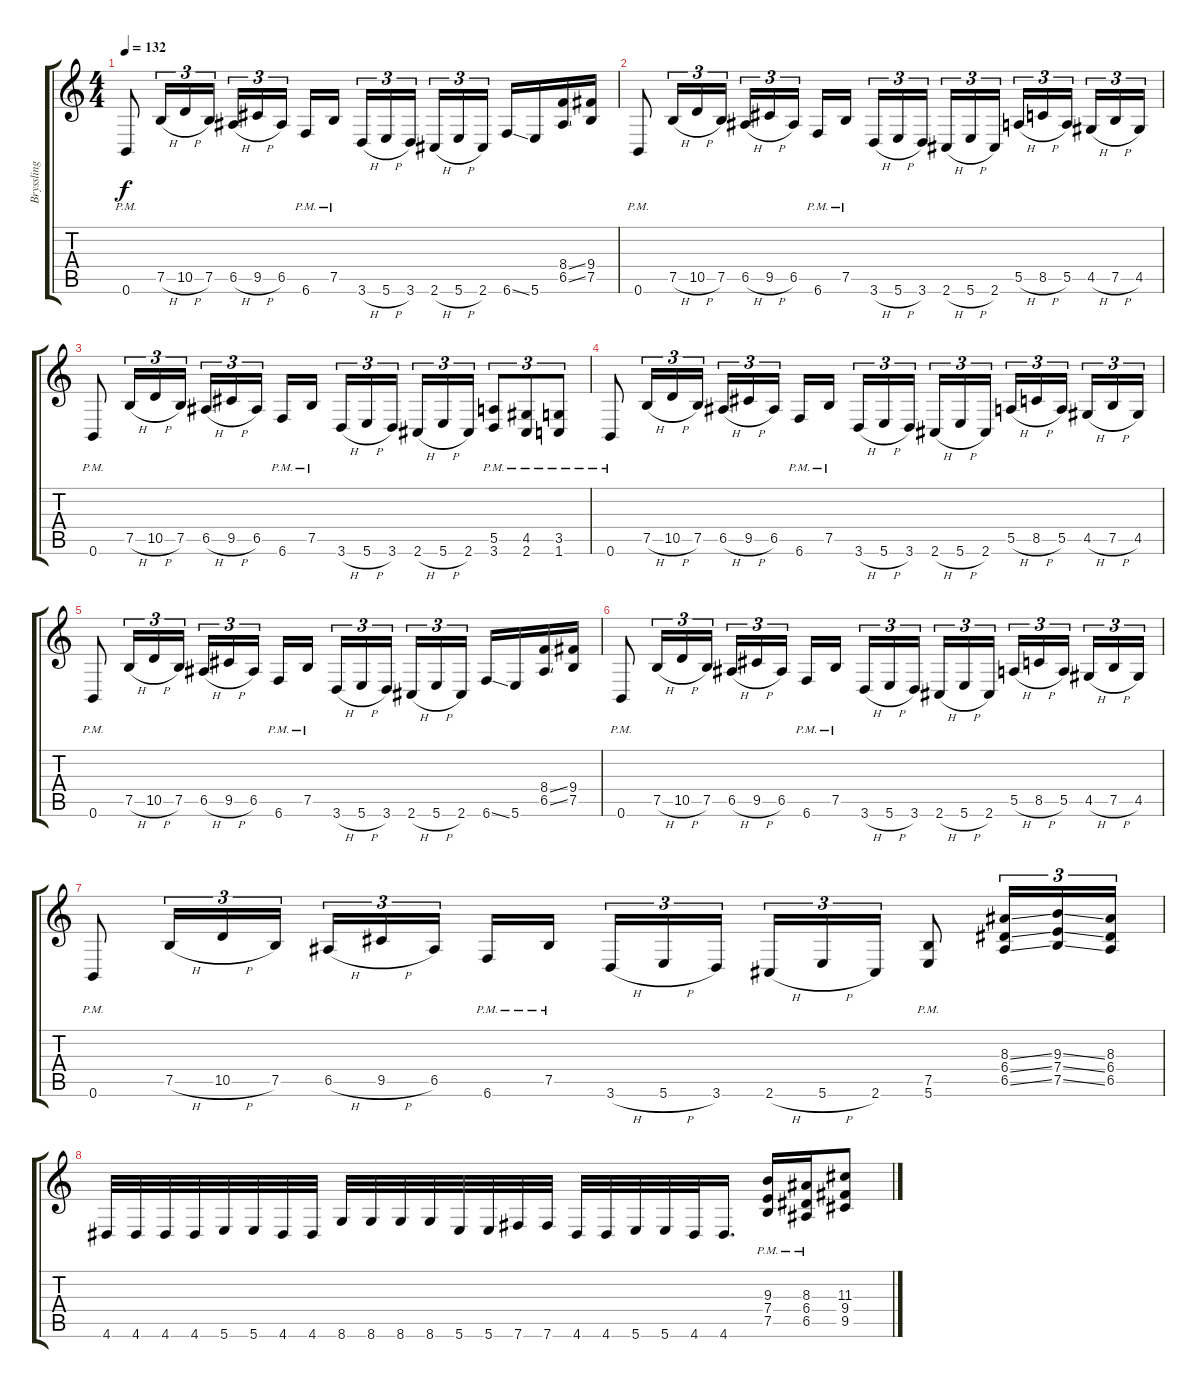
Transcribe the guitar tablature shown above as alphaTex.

\track ("Bryssling" "Bryssling") {instrument distortionguitar}
\staff {score tabs}
\tuning (B3 Gb3 D3 A2 E2 B1) {hide}
\ts (4 4)
\tempo 132
\clef g2
\ks c
0.6{pm}.8{dy f} 7.5{h}.16{tu (3 2)} 10.5{h}.16{tu (3 2)} 7.5.16{tu (3 2)} 6.5{h}.16{tu (3 2)} 9.5{h}.16{tu (3 2)} 6.5.16{tu (3 2) beam splitsecondary} 6.6{pm}.16 7.5{pm}.16 3.6{h}.16{tu (3 2)} 5.6{h}.16{tu (3 2)} 3.6.16{tu (3 2) beam splitsecondary} 2.6{h}.16{tu (3 2)} 5.6{h}.16{tu (3 2)} 2.6.16{tu (3 2)} 6.6{ss}.16 5.6.16 (8.4{ss} 6.5{ss}).16 (9.4 7.5).16 |
0.6{pm}.8 7.5{h}.16{tu (3 2)} 10.5{h}.16{tu (3 2)} 7.5.16{tu (3 2)} 6.5{h}.16{tu (3 2)} 9.5{h}.16{tu (3 2)} 6.5.16{tu (3 2) beam splitsecondary} 6.6{pm}.16 7.5{pm}.16 3.6{h}.16{tu (3 2)} 5.6{h}.16{tu (3 2)} 3.6.16{tu (3 2) beam splitsecondary} 2.6{h}.16{tu (3 2)} 5.6{h}.16{tu (3 2)} 2.6.16{tu (3 2)} 5.5{h}.16{tu (3 2)} 8.5{h}.16{tu (3 2)} 5.5.16{tu (3 2) beam splitsecondary} 4.5{h}.16{tu (3 2)} 7.5{h}.16{tu (3 2)} 4.5.16{tu (3 2)} |
0.6{pm}.8 7.5{h}.16{tu (3 2)} 10.5{h}.16{tu (3 2)} 7.5.16{tu (3 2)} 6.5{h}.16{tu (3 2)} 9.5{h}.16{tu (3 2)} 6.5.16{tu (3 2) beam splitsecondary} 6.6{pm}.16 7.5{pm}.16 3.6{h}.16{tu (3 2)} 5.6{h}.16{tu (3 2)} 3.6.16{tu (3 2) beam splitsecondary} 2.6{h}.16{tu (3 2)} 5.6{h}.16{tu (3 2)} 2.6.16{tu (3 2)} (5.5{pm} 3.6{pm}).8{tu (3 2)} (4.5{pm} 2.6{pm}).8{tu (3 2)} (3.5{pm} 1.6{pm}).8{tu (3 2)} |
0.6{pm}.8 7.5{h}.16{tu (3 2)} 10.5{h}.16{tu (3 2)} 7.5.16{tu (3 2)} 6.5{h}.16{tu (3 2)} 9.5{h}.16{tu (3 2)} 6.5.16{tu (3 2) beam splitsecondary} 6.6{pm}.16 7.5{pm}.16 3.6{h}.16{tu (3 2)} 5.6{h}.16{tu (3 2)} 3.6.16{tu (3 2) beam splitsecondary} 2.6{h}.16{tu (3 2)} 5.6{h}.16{tu (3 2)} 2.6.16{tu (3 2)} 5.5{h}.16{tu (3 2)} 8.5{h}.16{tu (3 2)} 5.5.16{tu (3 2) beam splitsecondary} 4.5{h}.16{tu (3 2)} 7.5{h}.16{tu (3 2)} 4.5.16{tu (3 2)} |
0.6{pm}.8 7.5{h}.16{tu (3 2)} 10.5{h}.16{tu (3 2)} 7.5.16{tu (3 2)} 6.5{h}.16{tu (3 2)} 9.5{h}.16{tu (3 2)} 6.5.16{tu (3 2) beam splitsecondary} 6.6{pm}.16 7.5{pm}.16 3.6{h}.16{tu (3 2)} 5.6{h}.16{tu (3 2)} 3.6.16{tu (3 2) beam splitsecondary} 2.6{h}.16{tu (3 2)} 5.6{h}.16{tu (3 2)} 2.6.16{tu (3 2)} 6.6{ss}.16 5.6.16 (8.4{ss} 6.5{ss}).16 (9.4 7.5).16 |
0.6{pm}.8 7.5{h}.16{tu (3 2)} 10.5{h}.16{tu (3 2)} 7.5.16{tu (3 2)} 6.5{h}.16{tu (3 2)} 9.5{h}.16{tu (3 2)} 6.5.16{tu (3 2) beam splitsecondary} 6.6{pm}.16 7.5{pm}.16 3.6{h}.16{tu (3 2)} 5.6{h}.16{tu (3 2)} 3.6.16{tu (3 2) beam splitsecondary} 2.6{h}.16{tu (3 2)} 5.6{h}.16{tu (3 2)} 2.6.16{tu (3 2)} 5.5{h}.16{tu (3 2)} 8.5{h}.16{tu (3 2)} 5.5.16{tu (3 2) beam splitsecondary} 4.5{h}.16{tu (3 2)} 7.5{h}.16{tu (3 2)} 4.5.16{tu (3 2)} |
0.6{pm}.8 7.5{h}.16{tu (3 2)} 10.5{h}.16{tu (3 2)} 7.5.16{tu (3 2)} 6.5{h}.16{tu (3 2)} 9.5{h}.16{tu (3 2)} 6.5.16{tu (3 2) beam splitsecondary} 6.6{pm}.16 7.5{pm}.16 3.6{h}.16{tu (3 2)} 5.6{h}.16{tu (3 2)} 3.6.16{tu (3 2) beam splitsecondary} 2.6{h}.16{tu (3 2)} 5.6{h}.16{tu (3 2)} 2.6.16{tu (3 2)} (7.5{pm} 5.6{pm}).8 (8.3{ss} 6.4{ss} 6.5{ss}).16{tu (3 2)} (9.3{ss} 7.4{ss} 7.5{ss}).16{tu (3 2)} (8.3 6.4 6.5).16{tu (3 2)} |
4.6.32 4.6.32 4.6.32 4.6.32 5.6.32 5.6.32 4.6.32 4.6.32 8.6.32 8.6.32 8.6.32 8.6.32 5.6.32 5.6.32 7.6.32 7.6.32 4.6.32 4.6.32 5.6.32 5.6.32 4.6.32 4.6.16{d} (9.3{pm} 7.4{pm} 7.5{pm}).16 (8.3{pm} 6.4{pm} 6.5{pm}).16 (11.3 9.4 9.5).8
